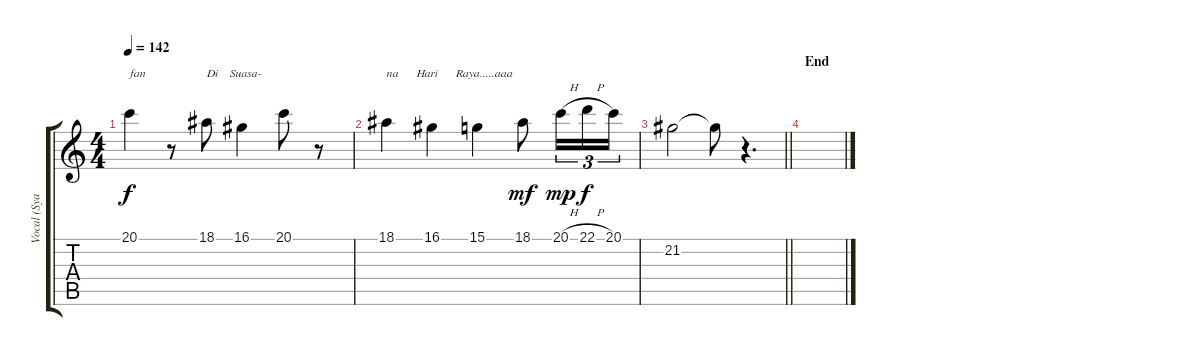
\track ("Vocal (Syarifah)" "Vocal (Sya") {instrument oboe}
\staff {score tabs}
\tuning (E4 B3 G3 D3 A2 E2) {hide}
\ts (4 4)
\tempo 142
\clef g2
\ks c
20.1.4{txt "fan " dy f} r.8 18.1.8{txt "Di    Suasa-"} 16.1.4 20.1.8 r.8 |
18.1.4{txt "na      Hari      Raya.....aaa"} 16.1.4 15.1.4 18.1.8{dy mf} 20.1{h}.16{tu (3 2) dy mp} 22.1{h}.16{tu (3 2) dy f} 20.1.16{tu (3 2)} |
\barLineRight lightlight
21.2.2 21.2{t}.8 r.4{d} |
\section ("" "End")
